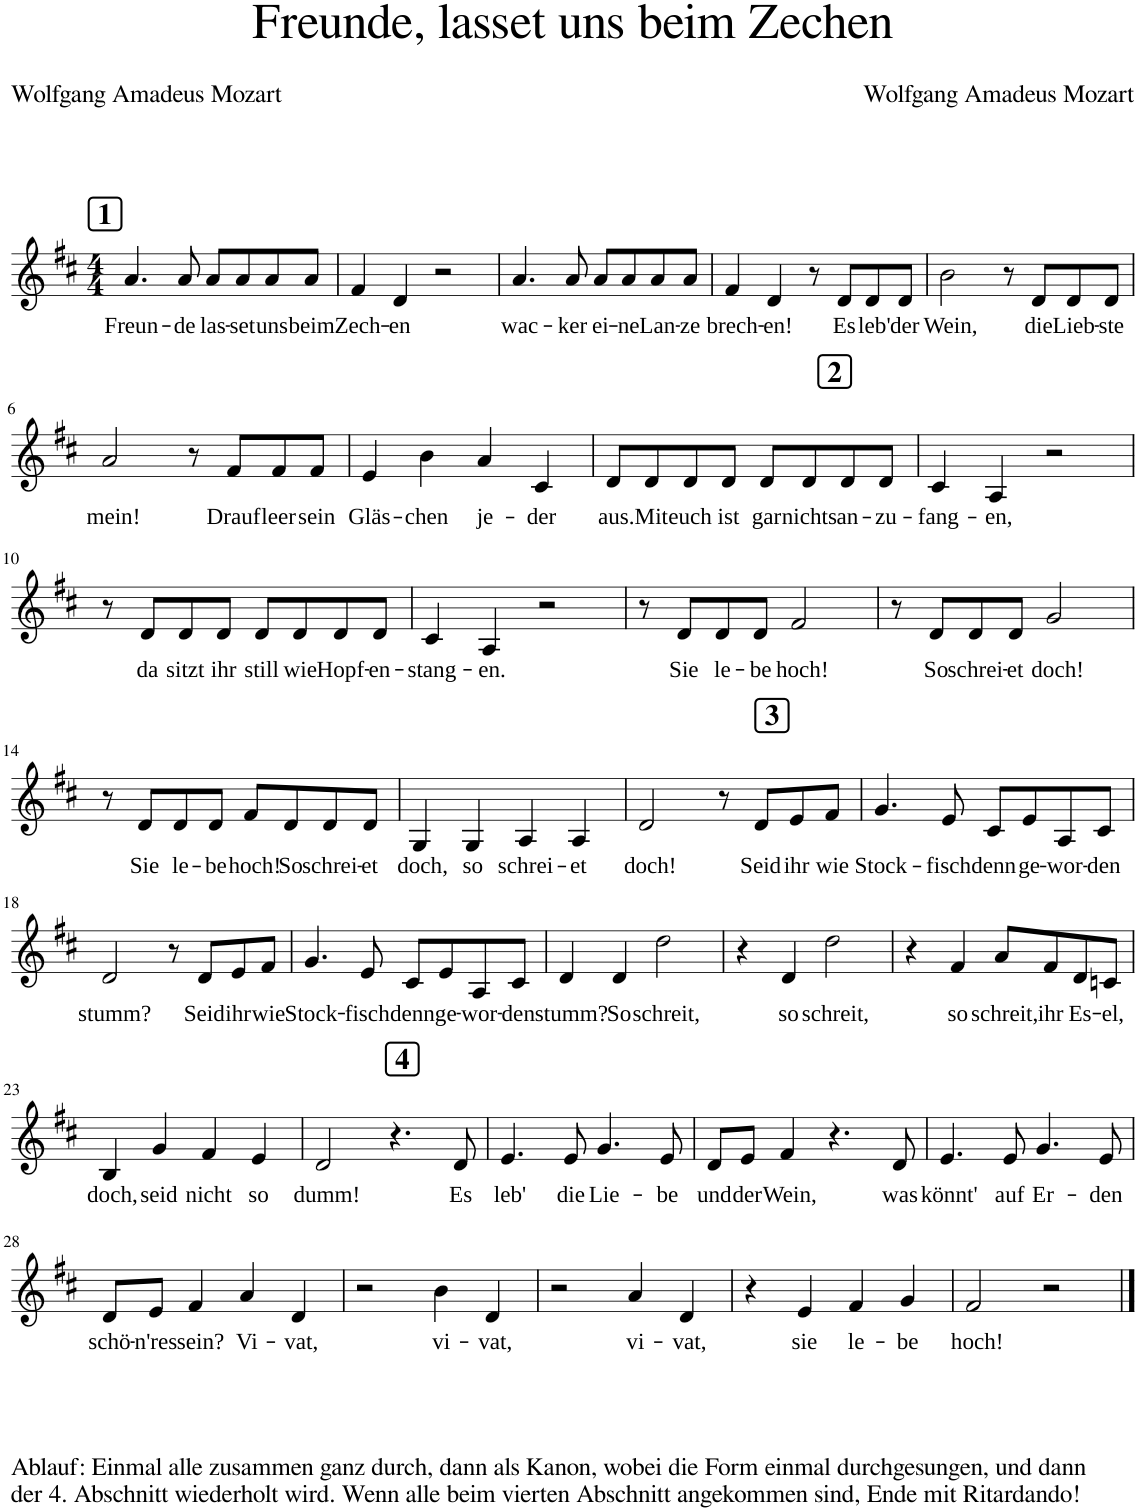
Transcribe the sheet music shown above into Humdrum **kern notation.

**kern	**text
*part1	*part1
*staff1	*staff1
*I"Piano	*
*I'Pno.	*
*clefG2	*
*k[f#c#]	*
*M4/4	*
!!LO:REH:place=s1:a:B:cj:fs=14:t=1
=1	=1
!	!LO:LY:b
4.a/	Freun-
!	!LO:LY:b
8a/	-de
!	!LO:LY:b
8a/L	las-
!	!LO:LY:b
8a/	-set
!	!LO:LY:b
8a/	uns
!	!LO:LY:b
8a/J	beim
=2	=2
!	!LO:LY:b
4f#/	Zech-
!	!LO:LY:b
4d/	-en
2r	.
=3	=3
!	!LO:LY:b
4.a/	wac-
!	!LO:LY:b
8a/	-ker
!	!LO:LY:b
8a/L	ei-
!	!LO:LY:b
8a/	-ne
!	!LO:LY:b
8a/	Lan-
!	!LO:LY:b
8a/J	-ze
=4	=4
!	!LO:LY:b
4f#/	brech-
!	!LO:LY:b
4d/	-en!
8r	.
!	!LO:LY:b
8d/L	Es
!	!LO:LY:b
8d/	leb'
!	!LO:LY:b
8d/J	der
=5	=5
!	!LO:LY:b
2b\	Wein,
8r	.
!	!LO:LY:b
8d/L	die
!	!LO:LY:b
8d/	Lieb-
!	!LO:LY:b
8d/J	-ste
!!LO:LB:g=z
=6	=6
!	!LO:LY:b
2a/	mein!
8r	.
!	!LO:LY:b
8f#/L	Drauf
!	!LO:LY:b
8f#/	leer
!	!LO:LY:b
8f#/J	sein
=7	=7
!	!LO:LY:b
4e/	Gläs-
!	!LO:LY:b
4b\	-chen
!	!LO:LY:b
4a/	je-
!	!LO:LY:b
4c#/	-der
=8	=8
!	!LO:LY:b
8d/L	aus.
!	!LO:LY:b
8d/	Mit
!	!LO:LY:b
8d/	euch
!	!LO:LY:b
8d/J	ist
!	!LO:LY:b
8d/L	gar
!	!LO:LY:b
8d/	nichts
!	!LO:LY:b
8d/	an-
!	!LO:LY:b
8d/J	-zu-
!!LO:REH:place=s1:a:B:cj:fs=14:t=2
=9	=9
!	!LO:LY:b
4c#/	-fang-
!	!LO:LY:b
4A/	-en,
2r	.
!!LO:LB:g=z
=10	=10
8r	.
!	!LO:LY:b
8d/L	da
!	!LO:LY:b
8d/	sitzt
!	!LO:LY:b
8d/J	ihr
!	!LO:LY:b
8d/L	still
!	!LO:LY:b
8d/	wie
!	!LO:LY:b
8d/	Hopf-
!	!LO:LY:b
8d/J	-en-
=11	=11
!	!LO:LY:b
4c#/	-stang-
!	!LO:LY:b
4A/	-en.
2r	.
=12	=12
8r	.
!	!LO:LY:b
8d/L	Sie
!	!LO:LY:b
8d/	le-
!	!LO:LY:b
8d/J	-be
!	!LO:LY:b
2f#/	hoch!
=13	=13
8r	.
!	!LO:LY:b
8d/L	So
!	!LO:LY:b
8d/	schrei-
!	!LO:LY:b
8d/J	-et
!	!LO:LY:b
2g/	doch!
!!LO:LB:g=z
=14	=14
8r	.
!	!LO:LY:b
8d/L	Sie
!	!LO:LY:b
8d/	le-
!	!LO:LY:b
8d/J	-be
!	!LO:LY:b
8f#/L	hoch!
!	!LO:LY:b
8d/	So
!	!LO:LY:b
8d/	schrei-
!	!LO:LY:b
8d/J	-et
=15	=15
!	!LO:LY:b
4G/	doch,
!	!LO:LY:b
4G/	so
!	!LO:LY:b
4A/	schrei-
!	!LO:LY:b
4A/	-et
=16	=16
!	!LO:LY:b
2d/	doch!
8r	.
!	!LO:LY:b
8d/L	Seid
!	!LO:LY:b
8e/	ihr
!	!LO:LY:b
8f#/J	wie
!!LO:REH:place=s1:a:B:cj:fs=14:t=3
=17	=17
!	!LO:LY:b
4.g/	Stock-
!	!LO:LY:b
8e/	-fisch
!	!LO:LY:b
8c#/L	denn
!	!LO:LY:b
8e/	ge-
!	!LO:LY:b
8A/	-wor-
!	!LO:LY:b
8c#/J	-den
!!LO:LB:g=z
=18	=18
!	!LO:LY:b
2d/	stumm?
8r	.
!	!LO:LY:b
8d/L	Seid
!	!LO:LY:b
8e/	ihr
!	!LO:LY:b
8f#/J	wie
=19	=19
!	!LO:LY:b
4.g/	Stock-
!	!LO:LY:b
8e/	-fisch
!	!LO:LY:b
8c#/L	denn
!	!LO:LY:b
8e/	ge-
!	!LO:LY:b
8A/	-wor-
!	!LO:LY:b
8c#/J	-den
=20	=20
!	!LO:LY:b
4d/	stumm?
!	!LO:LY:b
4d/	So
!	!LO:LY:b
2dd\	schreit,
=21	=21
4r	.
!	!LO:LY:b
4d/	so
!	!LO:LY:b
2dd\	schreit,
=22	=22
4r	.
!	!LO:LY:b
4f#/	so
!	!LO:LY:b
8a/L	schreit,
!	!LO:LY:b
8f#/	ihr
!	!LO:LY:b
8d/	Es-
!	!LO:LY:b
8cn/J	-el,
!!LO:LB:g=z
=23	=23
!	!LO:LY:b
4B/	doch,
!	!LO:LY:b
4g/	seid
!	!LO:LY:b
4f#/	nicht
!	!LO:LY:b
4e/	so
=24	=24
!	!LO:LY:b
2d/	dumm!
4.r	.
!	!LO:LY:b
8d/	Es
!!LO:REH:place=s1:a:B:cj:fs=14:t=4
=25	=25
!	!LO:LY:b
4.e/	leb'
!	!LO:LY:b
8e/	die
!	!LO:LY:b
4.g/	Lie-
!	!LO:LY:b
8e/	-be
=26	=26
!	!LO:LY:b
8d/L	und
!	!LO:LY:b
8e/J	der
!	!LO:LY:b
4f#/	Wein,
4.r	.
!	!LO:LY:b
8d/	was
=27	=27
!	!LO:LY:b
4.e/	könnt'
!	!LO:LY:b
8e/	auf
!	!LO:LY:b
4.g/	Er-
!	!LO:LY:b
8e/	-den
!!LO:LB:g=z
=28	=28
!LO:TX:b:t=Ablauf&colon; Einmal alle zusammen ganz durch, dann als Kanon, wobei die Form einmal durchgesungen, und dann	!
!LO:TX:b:t=der 4. Abschnitt wiederholt wird. Wenn alle beim vierten Abschnitt angekommen sind, Ende mit Ritardando!	!
!	!LO:LY:b
8d/L	schö-
!	!LO:LY:b
8e/J	-n'res
!	!LO:LY:b
4f#/	sein?
!	!LO:LY:b
4a/	Vi-
!	!LO:LY:b
4d/	-vat,
=29	=29
2r	.
!	!LO:LY:b
4b\	vi-
!	!LO:LY:b
4d/	-vat,
=30	=30
2r	.
!	!LO:LY:b
4a/	vi-
!	!LO:LY:b
4d/	-vat,
=31	=31
4r	.
!	!LO:LY:b
4e/	sie
!	!LO:LY:b
4f#/	le-
!	!LO:LY:b
4g/	-be
=32	=32
!	!LO:LY:b
2f#/	hoch!
2r	.
==	==
*-	*-
